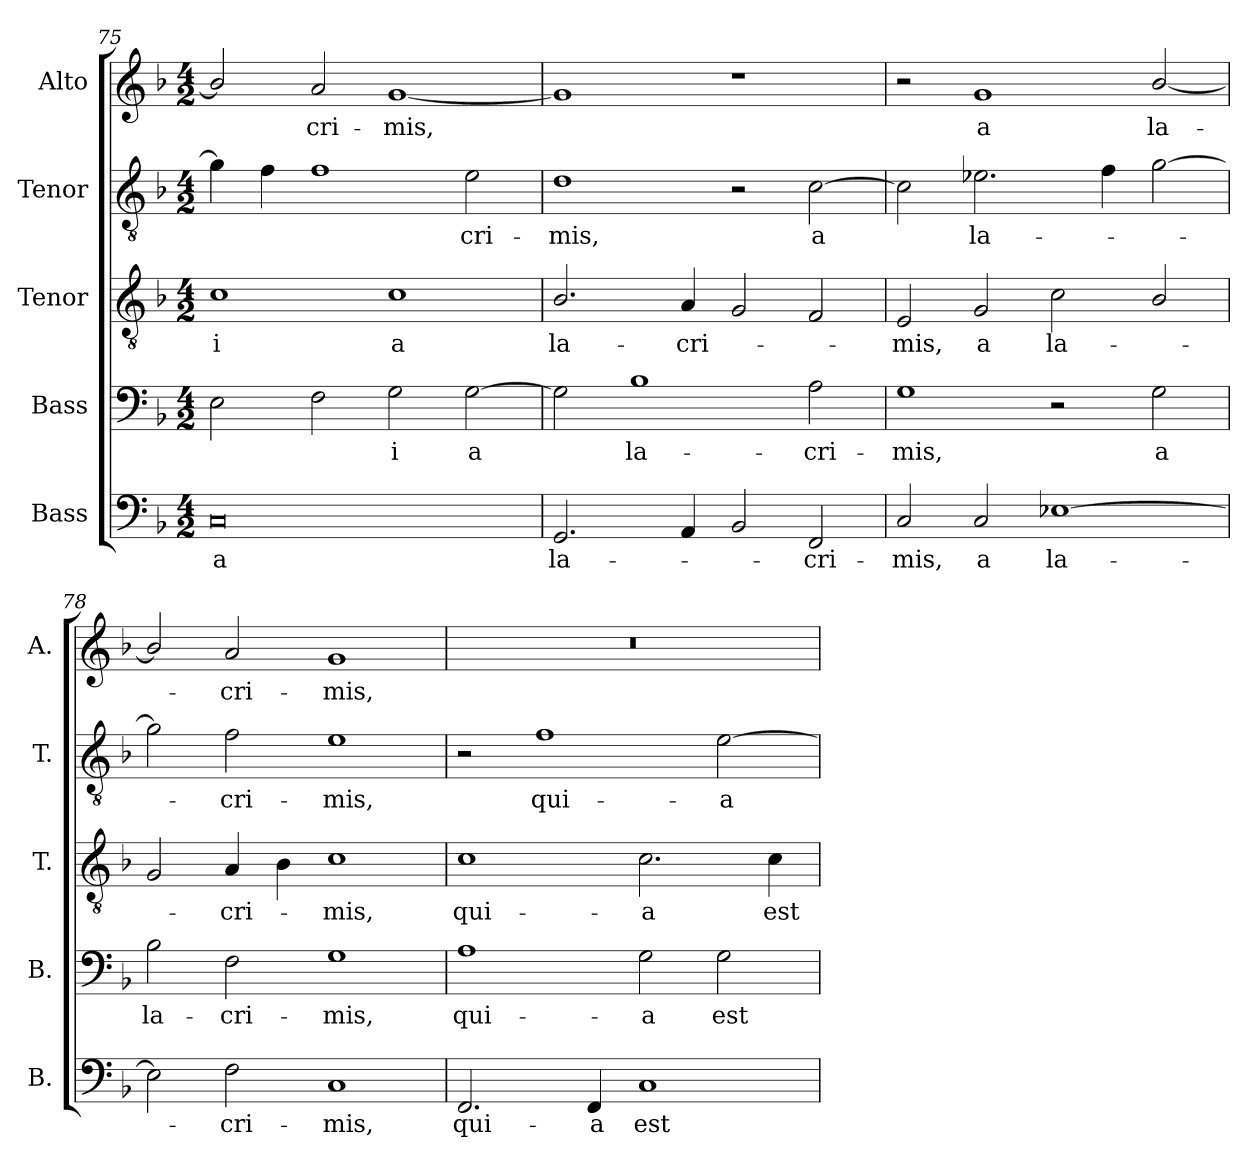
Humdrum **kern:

**kern	**text	**kern	**text	**kern	**text	**kern	**text	**kern	**text
*part5	*part5	*part4	*part4	*part3	*part3	*part2	*part2	*part1	*part1
*staff5	*staff5	*staff4	*staff4	*staff3	*staff3	*staff2	*staff2	*staff1	*staff1
*I"Bass	*	*I"Bass	*	*I"Tenor	*	*I"Tenor	*	*I"Alto	*
*I'B.	*	*I'B.	*	*I'T.	*	*I'T.	*	*I'A.	*
*clefF4	*	*clefF4	*	*clefGv2	*	*clefGv2	*	*clefG2	*
*	*	*	*	*ITrd7c12	*	*ITrd7c12	*	*	*
*k[b-]	*	*k[b-]	*	*k[b-]	*	*k[b-]	*	*k[b-]	*
*F:	*	*F:	*	*F:	*	*F:	*	*F:	*
*M4/2	*	*M4/2	*	*M4/2	*	*M4/2	*	*M4/2	*
=75	=75	=75	=75	=75	=75	=75	=75	=75	=75
!	!LO:LY:b:color=#000000	!	!	!	!	!	!	!	!
!	!	!	!	!	!LO:LY:b:color=#000000	!	!	!	!
0Ci	a	2Ei\	.	1Ci	-i	4Gi\]	.	2b-i/]	.
.	.	.	.	.	.	4Fi\	.	.	.
!	!	!	!	!	!	!	!	!	!LO:LY:b:color=#000000
.	.	2Fi\	.	.	.	1Fi	.	2ai/	-cri-
!	!	!	!LO:LY:b:color=#000000	!	!	!	!	!	!
!	!	!	!	!	!LO:LY:b:color=#000000	!	!	!	!
!	!	!	!	!	!	!	!	!	!LO:LY:b:color=#000000
.	.	2Gi\	-i	1Ci	a	.	.	[1gi	-mis,
!	!	!	!LO:LY:b:color=#000000	!	!	!	!	!	!
!	!	!	!	!	!	!	!LO:LY:b:color=#000000	!	!
.	.	[2Gi\	a	.	.	2Ei\	-cri-	.	.
!!LO:LB:g=z
=76	=76	=76	=76	=76	=76	=76	=76	=76	=76
!	!LO:LY:b:color=#000000	!	!	!	!	!	!	!	!
!	!	!	!	!	!LO:LY:b:color=#000000	!	!	!	!
!	!	!	!	!	!	!	!LO:LY:b:color=#000000	!	!
2.GGi/	la-	2Gi\]	.	2.BB-i/	la-	1Di	-mis,	1gi]	.
!	!	!	!LO:LY:b:color=#000000	!	!	!	!	!	!
.	.	1B-i	la-	.	.	.	.	.	.
!	!	!	!	!	!LO:LY:b:color=#000000	!	!	!	!
4AAi/	.	.	.	4AAi/	-cri-	.	.	.	.
2BB-i/	.	.	.	2GGi/	.	2r	.	1r	.
!	!LO:LY:b:color=#000000	!	!	!	!	!	!	!	!
!	!	!	!LO:LY:b:color=#000000	!	!	!	!	!	!
!	!	!	!	!	!	!	!LO:LY:b:color=#000000	!	!
2FFi/	-cri-	2Ai\	-cri-	2FFi/	.	[2Ci\	a	.	.
=77	=77	=77	=77	=77	=77	=77	=77	=77	=77
!	!LO:LY:b:color=#000000	!	!	!	!	!	!	!	!
!	!	!	!LO:LY:b:color=#000000	!	!	!	!	!	!
!	!	!	!	!	!LO:LY:b:color=#000000	!	!	!	!
2Ci/	-mis,	1Gi	-mis,	2EEi/	-mis,	2Ci\]	.	2r	.
!	!LO:LY:b:color=#000000	!	!	!	!	!	!	!	!
!	!	!	!	!	!LO:LY:b:color=#000000	!	!	!	!
!	!	!	!	!	!	!	!LO:LY:b:color=#000000	!	!
!	!	!	!	!	!	!	!	!	!LO:LY:b:color=#000000
2Ci/	a	.	.	2GGi/	a	2.E-Xi\	la-	1gi	a
!	!LO:LY:b:color=#000000	!	!	!	!	!	!	!	!
!	!	!	!	!	!LO:LY:b:color=#000000	!	!	!	!
[1E-Xi	la-	2r	.	2Ci\	la-	.	.	.	.
.	.	.	.	.	.	4Fi\	.	.	.
!	!	!	!LO:LY:b:color=#000000	!	!	!	!	!	!
!	!	!	!	!	!	!	!	!	!LO:LY:b:color=#000000
.	.	2Gi\	a	2BB-i/	.	[2Gi\	.	[2b-i/	la-
=78	=78	=78	=78	=78	=78	=78	=78	=78	=78
!	!	!	!LO:LY:b:color=#000000	!	!	!	!	!	!
2E-i\]	.	2B-i\	la-	2GGi/	.	2Gi\]	.	2b-i/]	.
!	!LO:LY:b:color=#000000	!	!	!	!	!	!	!	!
!	!	!	!LO:LY:b:color=#000000	!	!	!	!	!	!
!	!	!	!	!	!LO:LY:b:color=#000000	!	!	!	!
!	!	!	!	!	!	!	!LO:LY:b:color=#000000	!	!
!	!	!	!	!	!	!	!	!	!LO:LY:b:color=#000000
2Fi\	-cri-	2Fi\	-cri-	4AAi/	-cri-	2Fi\	-cri-	2ai/	-cri-
.	.	.	.	4BB-i\	.	.	.	.	.
!	!LO:LY:b:color=#000000	!	!	!	!	!	!	!	!
!	!	!	!LO:LY:b:color=#000000	!	!	!	!	!	!
!	!	!	!	!	!LO:LY:b:color=#000000	!	!	!	!
!	!	!	!	!	!	!	!LO:LY:b:color=#000000	!	!
!	!	!	!	!	!	!	!	!	!LO:LY:b:color=#000000
1Ci	-mis,	1Gi	-mis,	1Ci	-mis,	1Ei	-mis,	1gi	-mis,
=79	=79	=79	=79	=79	=79	=79	=79	=79	=79
!	!LO:LY:b:color=#000000	!	!	!	!	!	!	!	!
!	!	!	!LO:LY:b:color=#000000	!	!	!	!	!	!
!	!	!	!	!	!LO:LY:b:color=#000000	!	!	!LO:N:vis=1	!
2.FFi/	qui-	1Ai	qui-	1Ci	qui-	2r	.	0r	.
!	!	!	!	!	!	!	!LO:LY:b:color=#000000	!	!
.	.	.	.	.	.	1Fi	qui-	.	.
!	!LO:LY:b:color=#000000	!	!	!	!	!	!	!	!
4FFi/	-a	.	.	.	.	.	.	.	.
!	!LO:LY:b:color=#000000	!	!	!	!	!	!	!	!
!	!	!	!LO:LY:b:color=#000000	!	!	!	!	!	!
!	!	!	!	!	!LO:LY:b:color=#000000	!	!	!	!
1Ci	est	2Gi\	-a	2.Ci\	-a	.	.	.	.
!	!	!	!LO:LY:b:color=#000000	!	!	!	!	!	!
!	!	!	!	!	!	!	!LO:LY:b:color=#000000	!	!
.	.	2Gi\	est	.	.	[2Ei\	-a	.	.
!	!	!	!	!	!LO:LY:b:color=#000000	!	!	!	!
.	.	.	.	4Ci\	est	.	.	.	.
=	=	=	=	=	=	=	=	=	=
*-	*-	*-	*-	*-	*-	*-	*-	*-	*-
